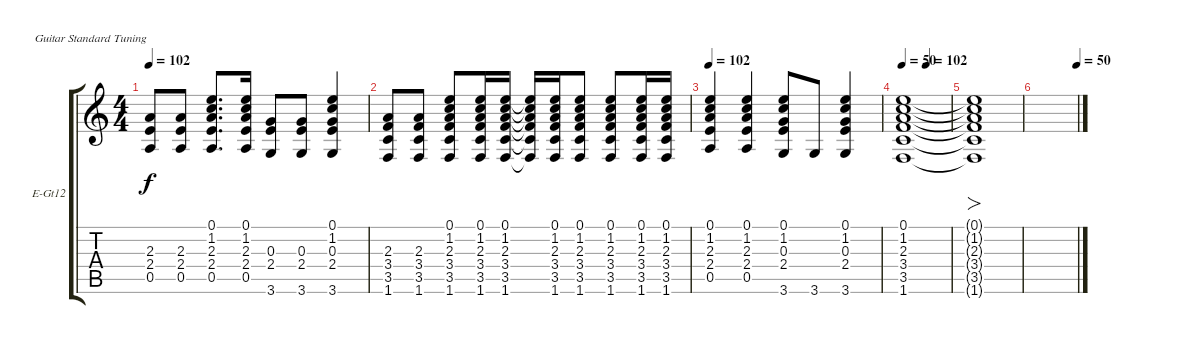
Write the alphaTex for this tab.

\defaultSystemsLayout 4
\bracketExtendMode groupsimilarinstruments
\firstSystemTrackNameOrientation horizontal
\otherSystemsTrackNameOrientation horizontal
\track ("12 Str. Elec (Page)" "E-Gt12") {instrument electricguitarclean}
\staff {score tabs}
\tuning (E4 B3 G3 D3 A2 E2)
\ts (4 4)
\tempo 102
\clef g2
\ks c
(2.3 2.4 0.5).8{dy f} (2.3 2.4 0.5).8 (0.1 1.2 2.3 2.4 0.5).8{d} (0.1 1.2 2.3 2.4 0.5).16 (0.3 2.4 3.6).8 (0.3 2.4 3.6).8 (0.1 1.2 0.3 2.4 3.6).4 |
(2.3 3.4 3.5 1.6).8 (2.3 3.4 3.5 1.6).8 (0.1 1.2 2.3 3.4 3.5 1.6).8 (0.1 1.2 2.3 3.4 3.5 1.6).16 (0.1 1.2 2.3 3.4 3.5 1.6).16 (0.1{t} 1.2{t} 2.3{t} 3.4{t} 3.5{t} 1.6{t}).16 (0.1 1.2 2.3 3.4 3.5 1.6).16 (0.1 1.2 2.3 3.4 3.5 1.6).8 (0.1 1.2 2.3 3.4 3.5 1.6).8 (0.1 1.2 2.3 3.4 3.5 1.6).16 (0.1 1.2 2.3 3.4 3.5 1.6).16 |
\tempo 102
(0.1 1.2 2.3 2.4 0.5).4 (0.1 1.2 2.3 2.4 0.5).4 (0.1 1.2 0.3 2.4 3.6).8 3.6.8 (0.1 1.2 0.3 2.4 3.6).4 |
\tempo 50
\tempo (102 0.5)
(0.1 1.2 2.3 3.4 3.5 1.6).1 |
(0.1{t} 1.2{t} 2.3{t} 3.4{t} 3.5{t} 1.6{t}).1{fo} |
\tempo (50 1)
